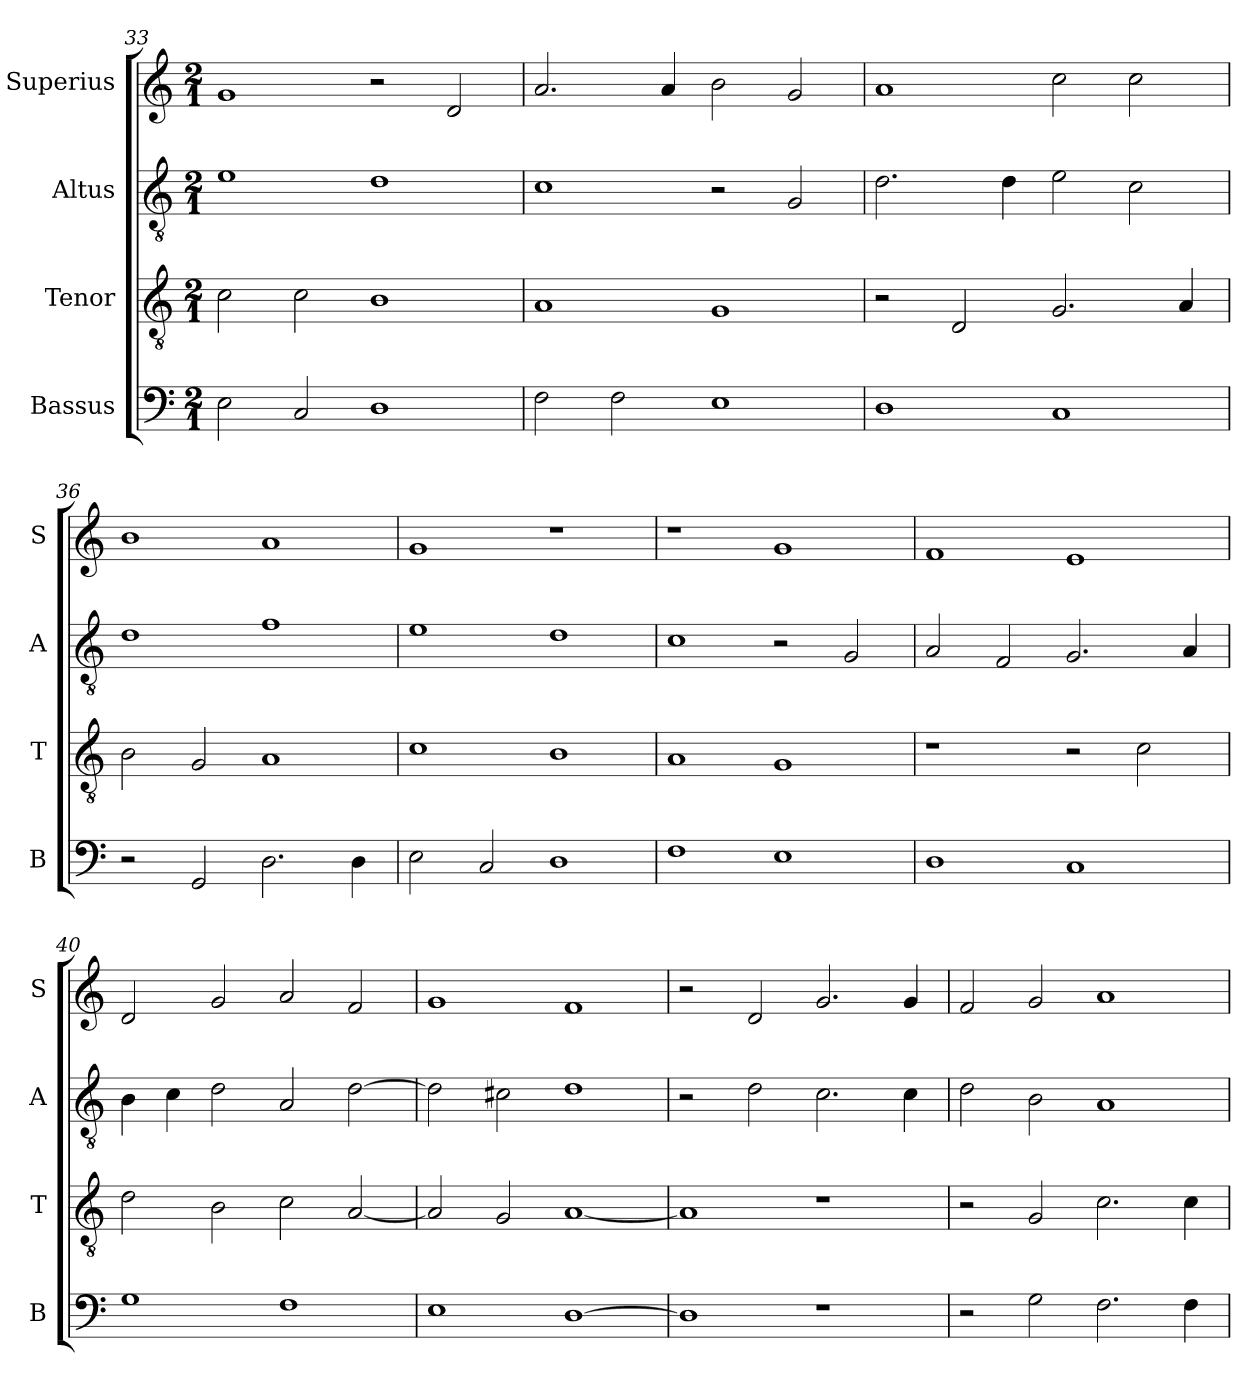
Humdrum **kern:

**kern	**kern	**kern	**kern
*part4	*part3	*part2	*part1
*staff4	*staff3	*staff2	*staff1
*I"Bassus	*I"Tenor	*I"Altus	*I"Superius
*I'B	*I'T	*I'A	*I'S
*clefF4	*clefGv2	*clefGv2	*clefG2
*k[]	*k[]	*k[]	*k[]
*C:	*C:	*C:	*C:
*M2/1	*M2/1	*M2/1	*M2/1
=33	=33	=33	=33
2E	2c	1e	1g
2C	2c	.	.
1D	1B	1d	2r
.	.	.	2d
=34	=34	=34	=34
2F	1A	1c	2.a
2F	.	.	.
.	.	.	4a
1E	1G	2r	2b
.	.	2G	2g
=35	=35	=35	=35
1D	2r	2.d	1a
.	2D	.	.
.	.	4d	.
1C	2.G	2e	2cc
.	.	2c	2cc
.	4A	.	.
=36	=36	=36	=36
2r	2B	1d	1b
2GG	2G	.	.
2.D	1A	1f	1a
4D	.	.	.
=37	=37	=37	=37
2E	1c	1e	1g
2C	.	.	.
1D	1B	1d	1r
=38	=38	=38	=38
1F	1A	1c	1r
1E	1G	2r	1g
.	.	2G	.
=39	=39	=39	=39
1D	1r	2A	1f
.	.	2F	.
1C	2r	2.G	1e
.	2c	.	.
.	.	4A	.
=40	=40	=40	=40
1G	2d	4B	2d
.	.	4c	.
.	2B	2d	2g
1F	2c	2A	2a
.	[2A	[2d	2f
=41	=41	=41	=41
1E	2A]	2d]	1g
.	2G	2c#X	.
[1D	[1A	1d	1f
=42	=42	=42	=42
1D]	1A]	2r	2r
.	.	2d	2d
1r	1r	2.c	2.g
.	.	4c	4g
=43	=43	=43	=43
2r	2r	2d	2f
2G	2G	2B	2g
2.F	2.c	1A	1a
4F	4c	.	.
=	=	=	=
*-	*-	*-	*-
